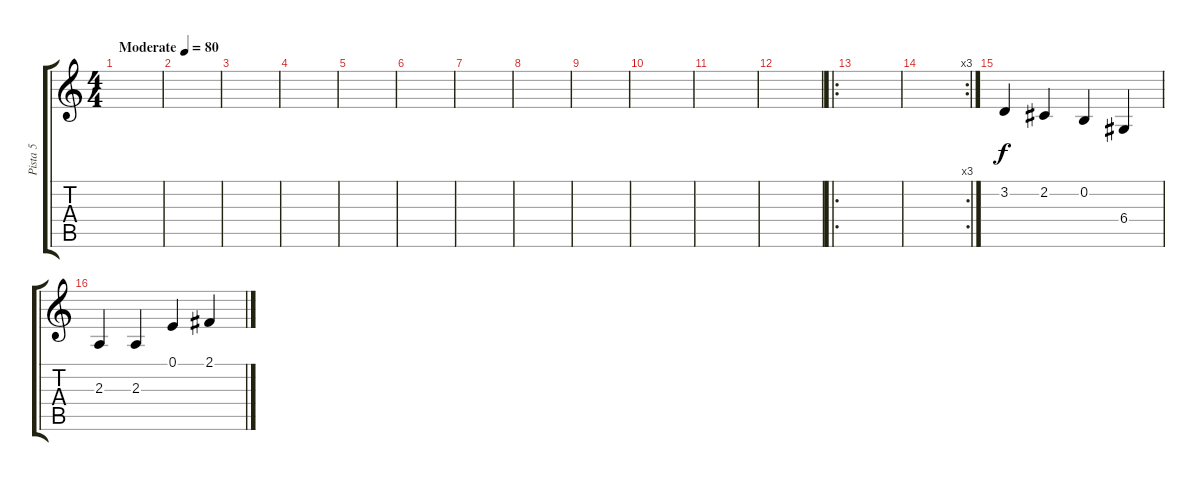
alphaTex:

\track ("Pista 5" "Pista 5") {instrument tremolostrings}
\staff {score tabs}
\tuning (E4 B3 G3 D3 A2 E2) {hide}
\ts (4 4)
\tempo (80 "Moderate")
\clef g2
\ks c
|
|
|
|
|
|
|
|
|
|
|
|
\ro
|
\rc 3
|
3.2.4 2.2.4 0.2.4 6.4.4 |
2.3.4 2.3.4 0.1.4 2.1.4
